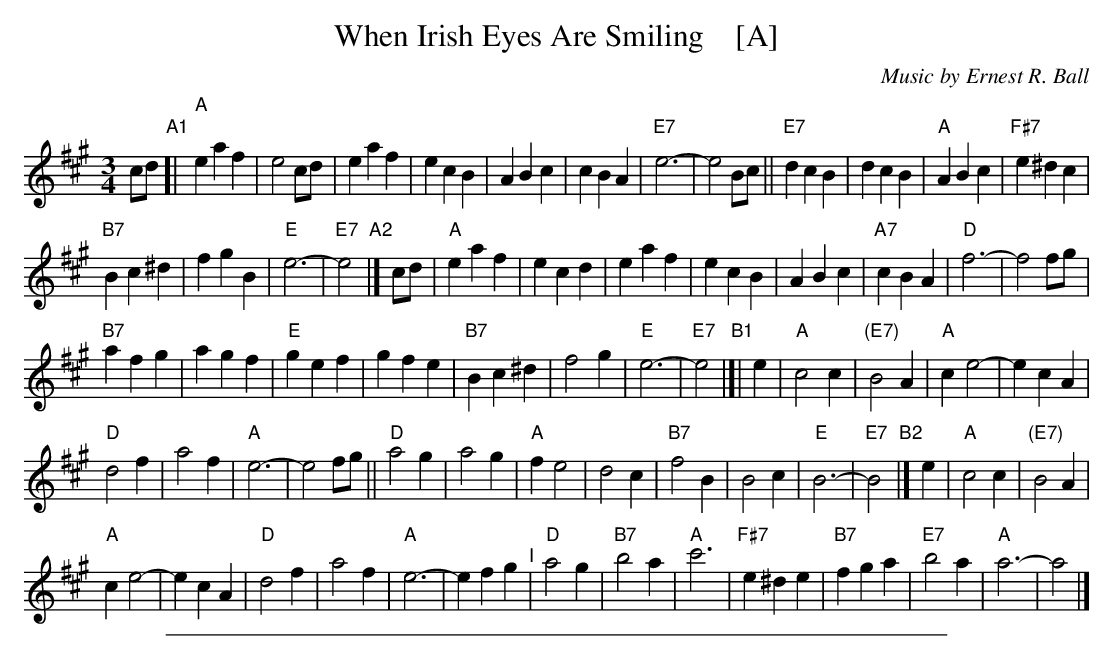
X:1
T: When Irish Eyes Are Smiling    [A]
C:Music by Ernest R. Ball
M:3/4
L:1/4
K:A
c/d/ "A1"[|\
"A"e a f | e2 c/d/ | e a f | e c B |\
A B c | c B A | "E7"e3- | e2 B/c/ ||\
"E7"d c B | d c B | "A"A B c | "F#7"e ^d c |
"B7"B c^d | f g B | "E"e3- | "E7"e2 "A2"|] c/d/ |\
"A"e a f | e c d | e a f | e c B |\
A B c | "A7"c B A | "D"f3- | f2 f/g/ |
"B7"a f g | a g f | "E"g e f | g f e |\
"B7"B c^d | f2 g | "E"e3- | "E7"e2 "B1"|[| e |\
"A"c2 c | "(E7)"B2 A | "A"c e2- | e c A |
"D"d2 f | a2 f | "A"e3- | e2 f/g/ ||\
"D"a2 g | a2 g | "A"f e2 | d2 c |\
"B7"f2 B | B2 c | "E"B3- | "E7"B2 "B2"|] e |\
"A"c2 c | "(E7)"B2 A |
"A"c e2- | e c A |\
"D"d2 f | a2 f | "A"e3- | e f g \
"^I"| "D"a2 g | "B7"b2 a | "A"c'3 | "F#7"e ^d e |\
"B7"fg a | "E7"b2 a | "A"a3- | a2 |]
